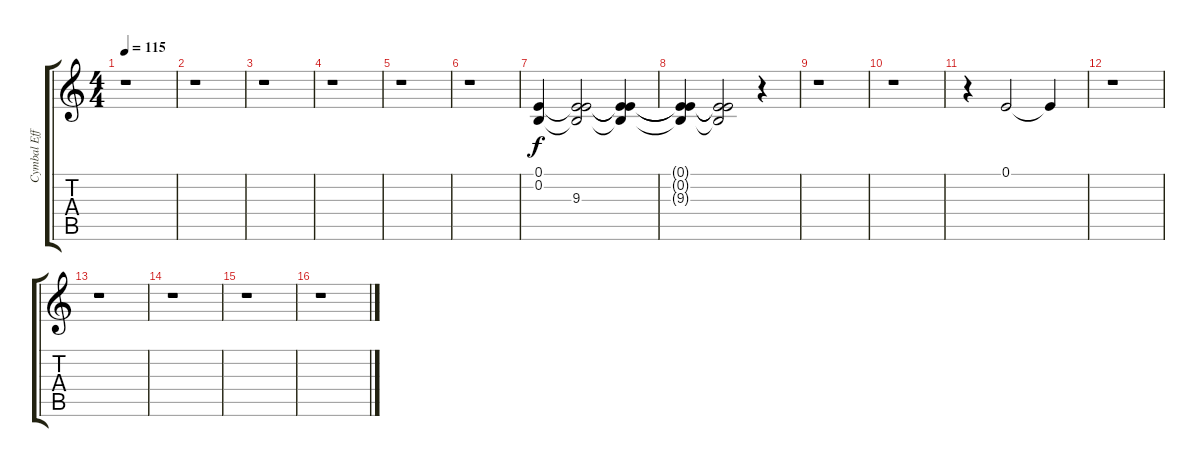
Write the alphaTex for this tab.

\track ("Cymbal Effects" "Cymbal Eff") {instrument reversecymbal}
\staff {score tabs}
\tuning (E4 B3 G3 D3 A2 E2) {hide}
\ts (4 4)
\tempo 115
\clef g2
\ks c
r.1{dy f} |
r.1 |
r.1 |
r.1 |
r.1 |
r.1 |
(0.1 0.2).4 (0.1{t} 0.2{t} 9.3).2 (0.1{t} 0.2{t} 9.3{t}).4 |
(0.1{t} 0.2{t} 9.3{t}).4 (0.1{t} 0.2{t} 9.3{t}).2 r.4 |
r.1 |
r.1 |
r.4 0.1.2 0.1{t}.4 |
r.1 |
r.1 |
r.1 |
r.1 |
r.1
